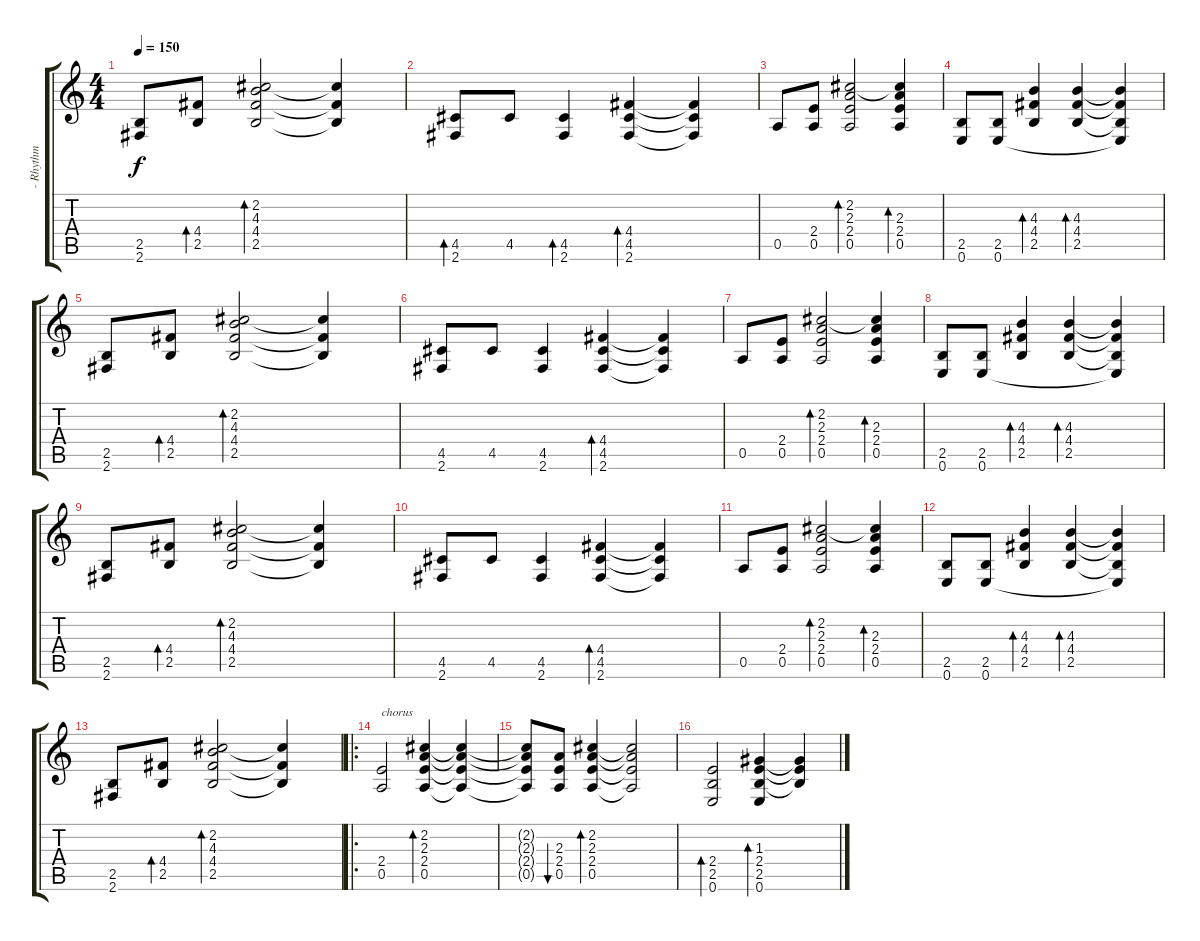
\track ("- Rhythm " "- Rhythm ") {instrument acousticguitarsteel}
\staff {score tabs}
\tuning (E4 B3 G3 D3 A2 E2) {hide}
\ts (4 4)
\tempo 150
\clef g2
\ks c
(2.5 2.6).8{dy f} (4.4 2.5).8{bd 120} (2.2 4.3 4.4 2.5).2{bd 120} (2.2{t} 4.4{t} 2.5{t}).4 |
(4.5 2.6).8{bd 120} 4.5.8 (4.5 2.6).4{bd 120} (4.4 4.5 2.6).4{bd 120} (4.4{t} 4.5{t} 2.6{t}).4 |
0.5.8 (2.4 0.5).8 (2.2 2.3 2.4 0.5).2{bd 120} (2.2{t} 2.3 2.4 0.5).4{bd 120} |
(2.5 0.6).8 (2.5 0.6).8 (4.3 4.4 2.5).4{bd 120} (4.3 4.4 2.5).4{bd 120} (4.3{t} 4.4{t} 2.5{t} 0.6{t}).4 |
(2.5 2.6).8 (4.4 2.5).8{bd 120} (2.2 4.3 4.4 2.5).2{bd 120} (2.2{t} 4.4{t} 2.5{t}).4 |
(4.5 2.6).8 4.5.8 (4.5 2.6).4 (4.4 4.5 2.6).4{bd 120} (4.4{t} 4.5{t} 2.6{t}).4 |
0.5.8 (2.4 0.5).8 (2.2 2.3 2.4 0.5).2{bd 120} (2.2{t} 2.3 2.4 0.5).4{bd 120} |
(2.5 0.6).8 (2.5 0.6).8 (4.3 4.4 2.5).4{bd 120} (4.3 4.4 2.5).4{bd 120} (4.3{t} 4.4{t} 2.5{t} 0.6{t}).4 |
(2.5 2.6).8 (4.4 2.5).8{bd 120} (2.2 4.3 4.4 2.5).2{bd 120} (2.2{t} 4.4{t} 2.5{t}).4 |
(4.5 2.6).8 4.5.8 (4.5 2.6).4 (4.4 4.5 2.6).4{bd 120} (4.4{t} 4.5{t} 2.6{t}).4 |
0.5.8 (2.4 0.5).8 (2.2 2.3 2.4 0.5).2{bd 120} (2.2{t} 2.3 2.4 0.5).4{bd 120} |
(2.5 0.6).8 (2.5 0.6).8 (4.3 4.4 2.5).4{bd 120} (4.3 4.4 2.5).4{bd 120} (4.3{t} 4.4{t} 2.5{t} 0.6{t}).4 |
(2.5 2.6).8 (4.4 2.5).8{bd 120} (2.2 4.3 4.4 2.5).2{bd 120} (2.2{t} 4.4{t} 2.5{t}).4 |
\ro
(2.4 0.5).2{txt "chorus" volume 10} (2.2 2.3 2.4 0.5).4{bd 120} (2.2{t} 2.3{t} 2.4{t} 0.5{t}).4 |
(2.2{t} 2.3{t} 2.4{t} 0.5{t}).8 (2.3 2.4 0.5).8{bu 120} (2.2 2.3 2.4 0.5).4{bd 120} (2.2{t} 2.3{t} 2.4{t} 0.5{t}).2 |
(2.4 2.5 0.6).2{bd 120} (1.3 2.4 2.5 0.6).4{bd 120} (1.3{t} 2.4{t} 2.5{t}).4
